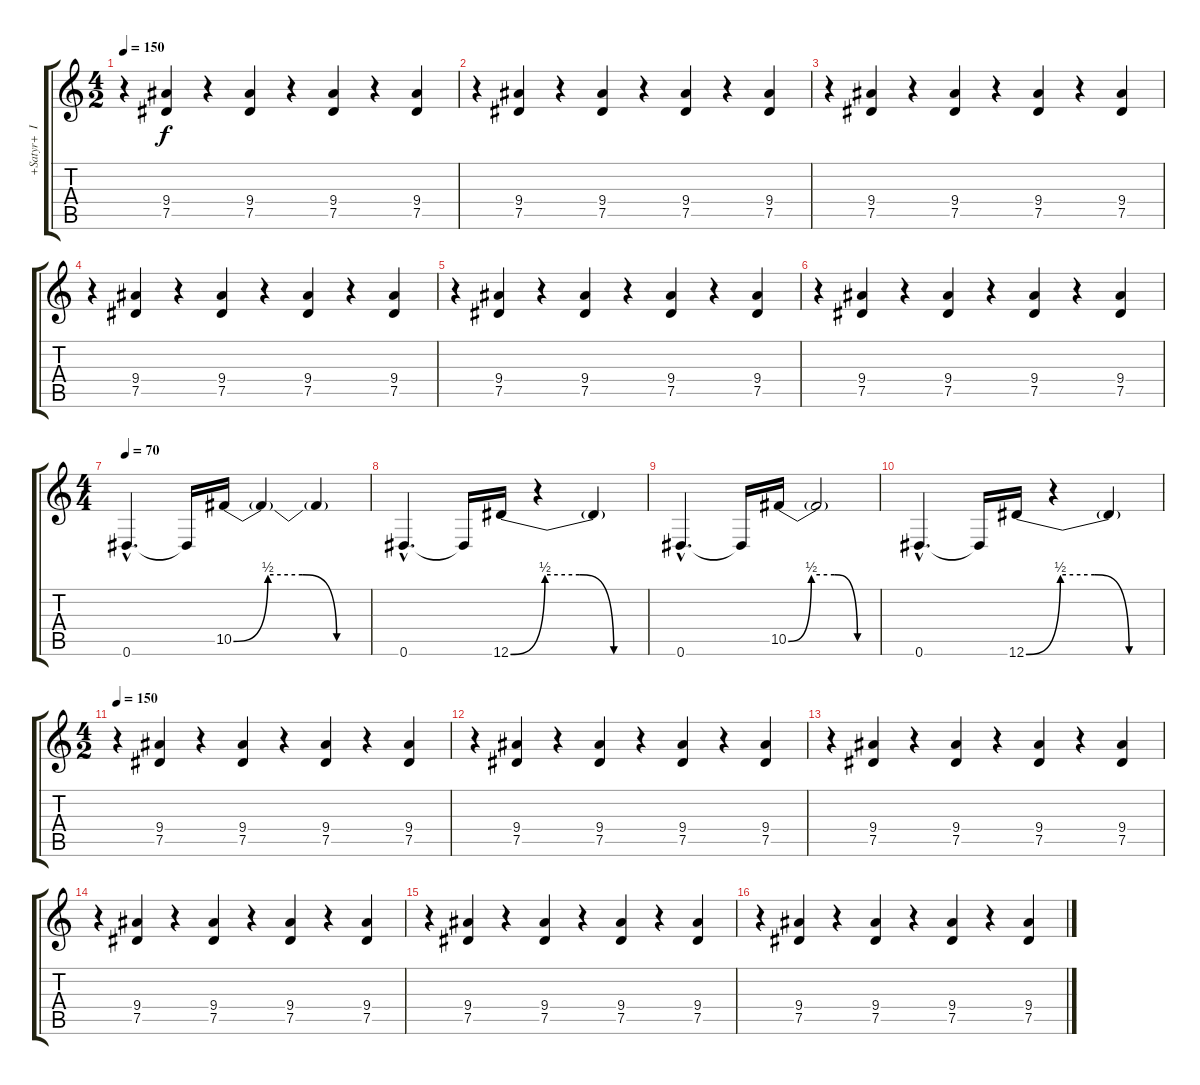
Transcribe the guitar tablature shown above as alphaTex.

\track ("+Satyr+  II" "+Satyr+  I") {instrument overdrivenguitar}
\staff {score tabs}
\tuning (Eb4 Bb3 Gb3 Db3 Ab2 Eb2) {hide}
\ts (4 2)
\tempo 150
\clef g2
\ks c
r.4{dy f} (9.4 7.5).4 r.4 (9.4 7.5).4 r.4 (9.4 7.5).4 r.4 (9.4 7.5).4 |
r.4 (9.4 7.5).4 r.4 (9.4 7.5).4 r.4 (9.4 7.5).4 r.4 (9.4 7.5).4 |
r.4 (9.4 7.5).4 r.4 (9.4 7.5).4 r.4 (9.4 7.5).4 r.4 (9.4 7.5).4 |
r.4 (9.4 7.5).4 r.4 (9.4 7.5).4 r.4 (9.4 7.5).4 r.4 (9.4 7.5).4 |
r.4 (9.4 7.5).4 r.4 (9.4 7.5).4 r.4 (9.4 7.5).4 r.4 (9.4 7.5).4 |
r.4 (9.4 7.5).4 r.4 (9.4 7.5).4 r.4 (9.4 7.5).4 r.4 (9.4 7.5).4 |
\ts (4 4)
\tempo 70
0.6{hac}.4{d} 0.6{t}.16 10.5{be (custom 0 0 15 2 30 2 45 0 60 0)}.16 10.5{t}.4 10.5{t}.4 |
0.6{hac}.4{d} 0.6{t}.16 12.6{be (custom 0 0 15 2 30 2 45 0 60 0)}.16 r.4 12.6{t}.4 |
0.6{hac}.4{d} 0.6{t}.16 10.5{be (custom 0 0 15 2 30 2 45 0 60 0)}.16 10.5{t}.2 |
0.6{hac}.4{d} 0.6{t}.16 12.6{be (custom 0 0 15 2 30 2 45 0 60 0)}.16 r.4 12.6{t}.4 |
\ts (4 2)
\tempo 150
r.4 (9.4 7.5).4 r.4 (9.4 7.5).4 r.4 (9.4 7.5).4 r.4 (9.4 7.5).4 |
r.4 (9.4 7.5).4 r.4 (9.4 7.5).4 r.4 (9.4 7.5).4 r.4 (9.4 7.5).4 |
r.4 (9.4 7.5).4 r.4 (9.4 7.5).4 r.4 (9.4 7.5).4 r.4 (9.4 7.5).4 |
r.4 (9.4 7.5).4 r.4 (9.4 7.5).4 r.4 (9.4 7.5).4 r.4 (9.4 7.5).4 |
r.4 (9.4 7.5).4 r.4 (9.4 7.5).4 r.4 (9.4 7.5).4 r.4 (9.4 7.5).4 |
r.4 (9.4 7.5).4 r.4 (9.4 7.5).4 r.4 (9.4 7.5).4 r.4 (9.4 7.5).4
